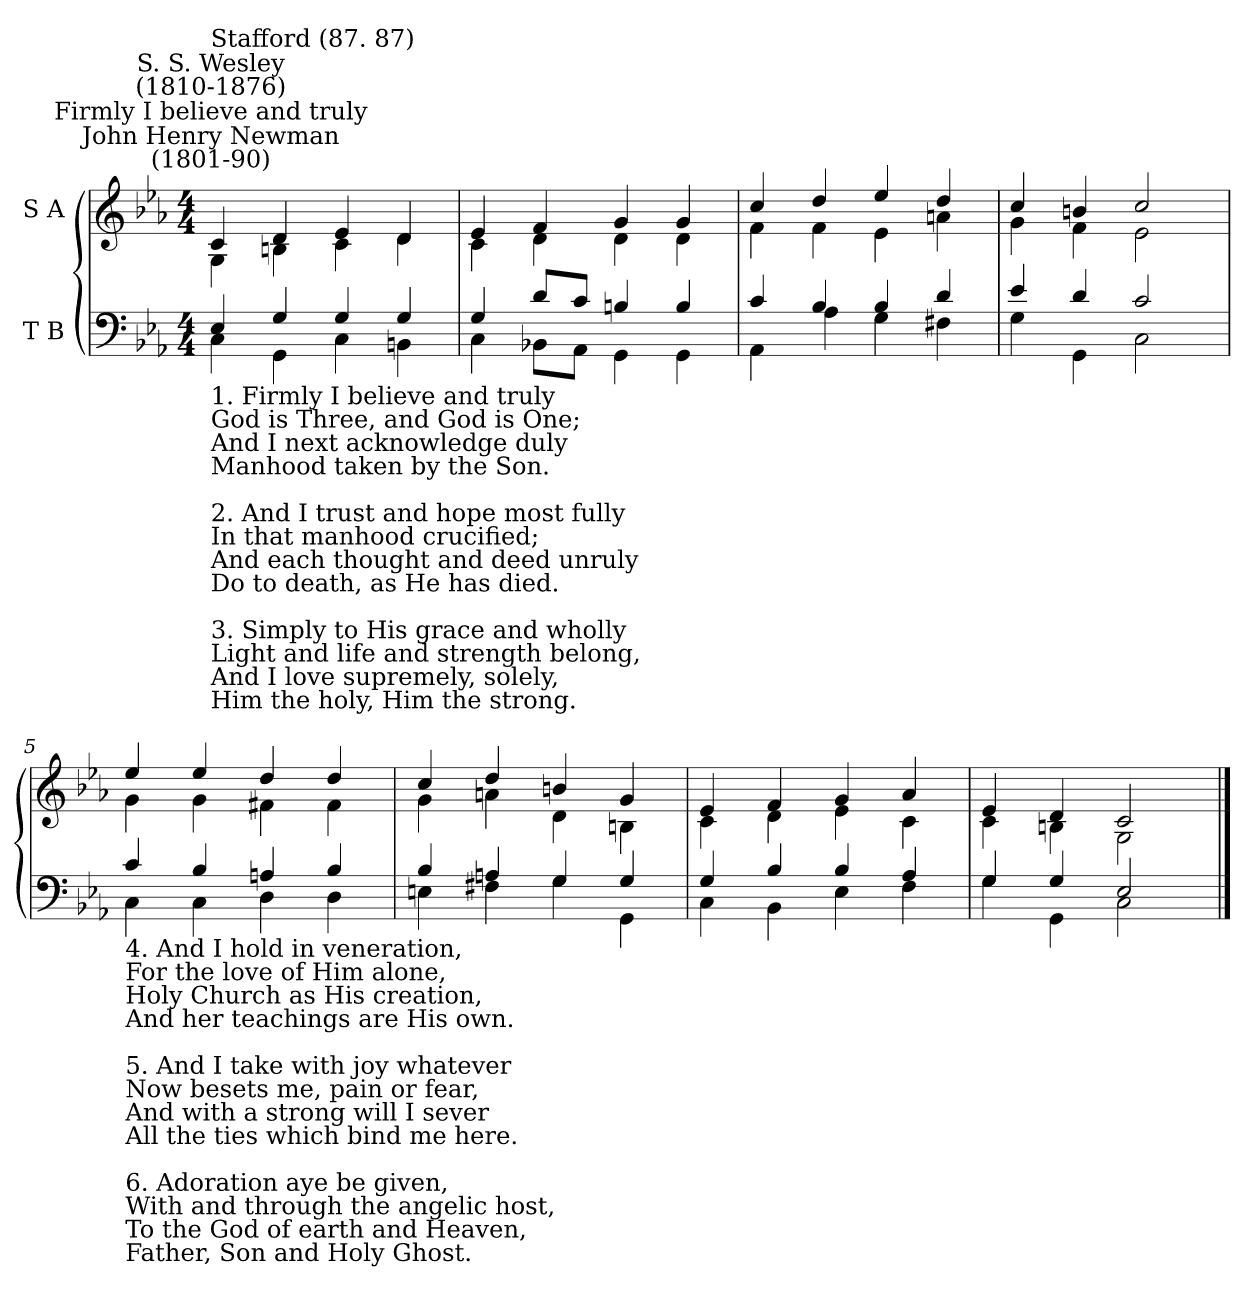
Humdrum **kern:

**kern	**kern
*part2	*part1
*staff2	*staff1
*I"T B	*I"S A
*clefF4	*clefG2
*k[b-e-a-]	*k[b-e-a-]
*E-:	*E-:
*M4/4	*M4/4
=1	=1
*^	*^
!	!	!LO:TX:a:cj:t=John Henry Newman\n(1801-90)	!
!	!	!LO:TX:a:cj:t=Firmly I believe and truly	!
!	!	!LO:TX:a:cj:t=S. S. Wesley\n(1810-1876)	!
!	!	!LO:TX:a:t=Stafford (87. 87)	!
!LO:TX:b:t=1. Firmly I believe and truly\nGod is Three, and God is One;\nAnd I next acknowledge duly\nManhood taken by the Son.\n\n2. And I trust and hope most fully\nIn that manhood crucified;\nAnd each thought and deed unruly\nDo to death, as He has died.\n\n3. Simply to His grace and wholly\nLight and life and strength belong,\nAnd I love supremely, solely,\nHim the holy, Him the strong.	!	!	!
4E-/	4C\	4c/	4G\
4G/	4GG\	4d/	4Bn\
4G/	4C\	4e-/	4c\
4G/	4BBn\	4d/	4d\
=2	=2	=2	=2
4G/	4C\	4e-/	4c\
8d/L	8BB-X\L	4f/	4d\
8c/J	8AA-\J	.	.
4Bn/	4GG\	4g/	4d\
4B/	4GG\	4g/	4d\
=3	=3	=3	=3
4c/	4AA-\	4cc/	4f\
4B-/	4A-\	4dd/	4f\
4B-/	4G\	4ee-/	4e-\
4d/	4F#X\	4dd/	4an\
=4	=4	=4	=4
4e-/	4G\	4cc/	4g\
4d/	4GG\	4bn/	4f\
2c/	2C\	2cc/	2e-\
=5	=5	=5	=5
!LO:TX:b:t=4. And I hold in veneration,\nFor the love of Him alone,\nHoly Church as His creation,\nAnd her teachings are His own.\n\n5. And I take with joy whatever\nNow besets me, pain or fear,\nAnd with a strong will I sever\nAll the ties which bind me here.\n\n6. Adoration aye be given,\nWith and through the angelic host,\nTo the God of earth and Heaven,\nFather, Son and Holy Ghost.	!	!	!
4c/	4C\	4ee-/	4g\
4B-/	4C\	4ee-/	4g\
4An/	4D\	4dd/	4f#X\
4B-/	4D\	4dd/	4f#\
=6	=6	=6	=6
4B-/	4En\	4cc/	4g\
4An/	4F#X\	4dd/	4an\
4G/	4G\	4bn/	4d\
4G/	4GG\	4g/	4Bn\
=7	=7	=7	=7
4G/	4C\	4e-/	4c\
4B-/	4BB-\	4f/	4d\
4B-/	4E-\	4g/	4e-\
4A-/	4F\	4a-/	4c\
=8	=8	=8	=8
4G/	4G\	4e-/	4c\
4G/	4GG\	4d/	4Bn\
2E-/	2C\	2c/	2G\
*v	*v	*	*
*	*v	*v
==	==
*-	*-
